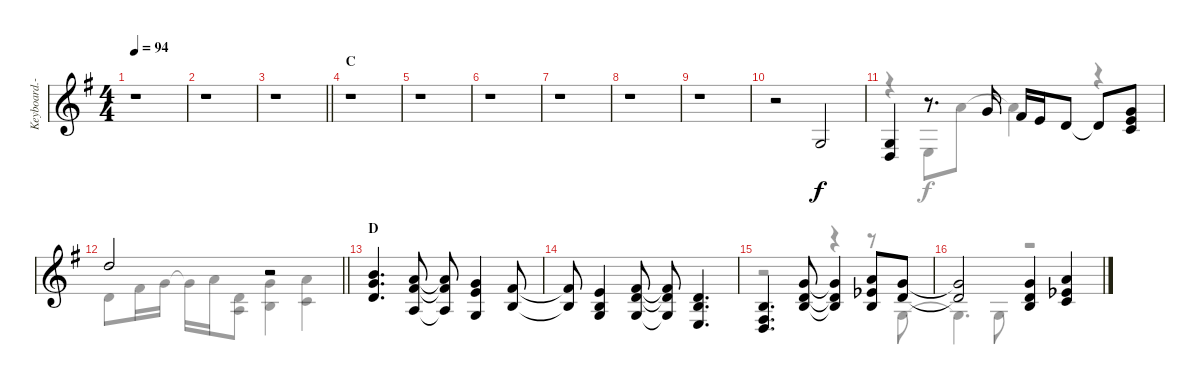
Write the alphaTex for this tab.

\track ("Keyboard.-II" "Keyboard.-") {instrument stringensemble1}
\staff {score}
\tuning (E4 B3 G3 D3 A2 E2 B1) {hide}
\voice
\ts (4 4)
\tempo 94
\clef g2
\ks g
r.1{dy f} |
r.1 |
\barLineRight lightlight
r.1 |
\section ("" "C")
r.1 |
r.1 |
r.1 |
r.1 |
r.1 |
r.1 |
r.2{volume 10} 0.3.2 |
(0.3 0.4).4 r.8{d} 8.2.16 7.2.16 5.2.16 3.2.8 3.2{t}.8 (3.1 5.2 5.3).8 |
\barLineRight lightlight
10.1.2 r.2 |
\section ("" "D")
(7.1 8.2 7.3).4{d} (5.1 7.2 2.3).8 (5.1{t} 7.2{t} 2.3{t}).8 (3.1 5.2 0.3).4 (2.1 0.2).8 |
(2.1{t} 0.2{t}).8 (0.1 0.2 0.3).4 (2.1 3.2 0.3).8 (2.1{t} 3.2{t} 0.3{t}).8 (3.2 4.3 2.4).4{d} |
(0.2 4.4 5.5).4{d} (3.1 3.2 4.3).8 (3.1{t} 3.2{t} 4.3{t}).4 (5.1 4.2{acc b} 4.3).8 (3.1 3.2).8 |
(3.1{t} 3.2{t}).2 (3.1 3.2 4.3).4 (5.1 4.2{acc b} 5.3).4
\voice
\clef g2
\ottava regular
\simile none
\ks g
|
|
\barLineRight lightlight
|
|
|
|
|
|
|
|
r.4 2.4.8 5.1.8 5.1{t}.4 r.4 |
\barLineRight lightlight
3.2.8 7.2.16 8.2.16 8.2{t}.16 10.2.16 (3.2 2.3).8 (8.2 4.3).4 (10.2 5.3).4 |
|
|
r.2 r.4 r.8 0.3.8 |
0.3{t}.4{d} 0.3.8 r.2
